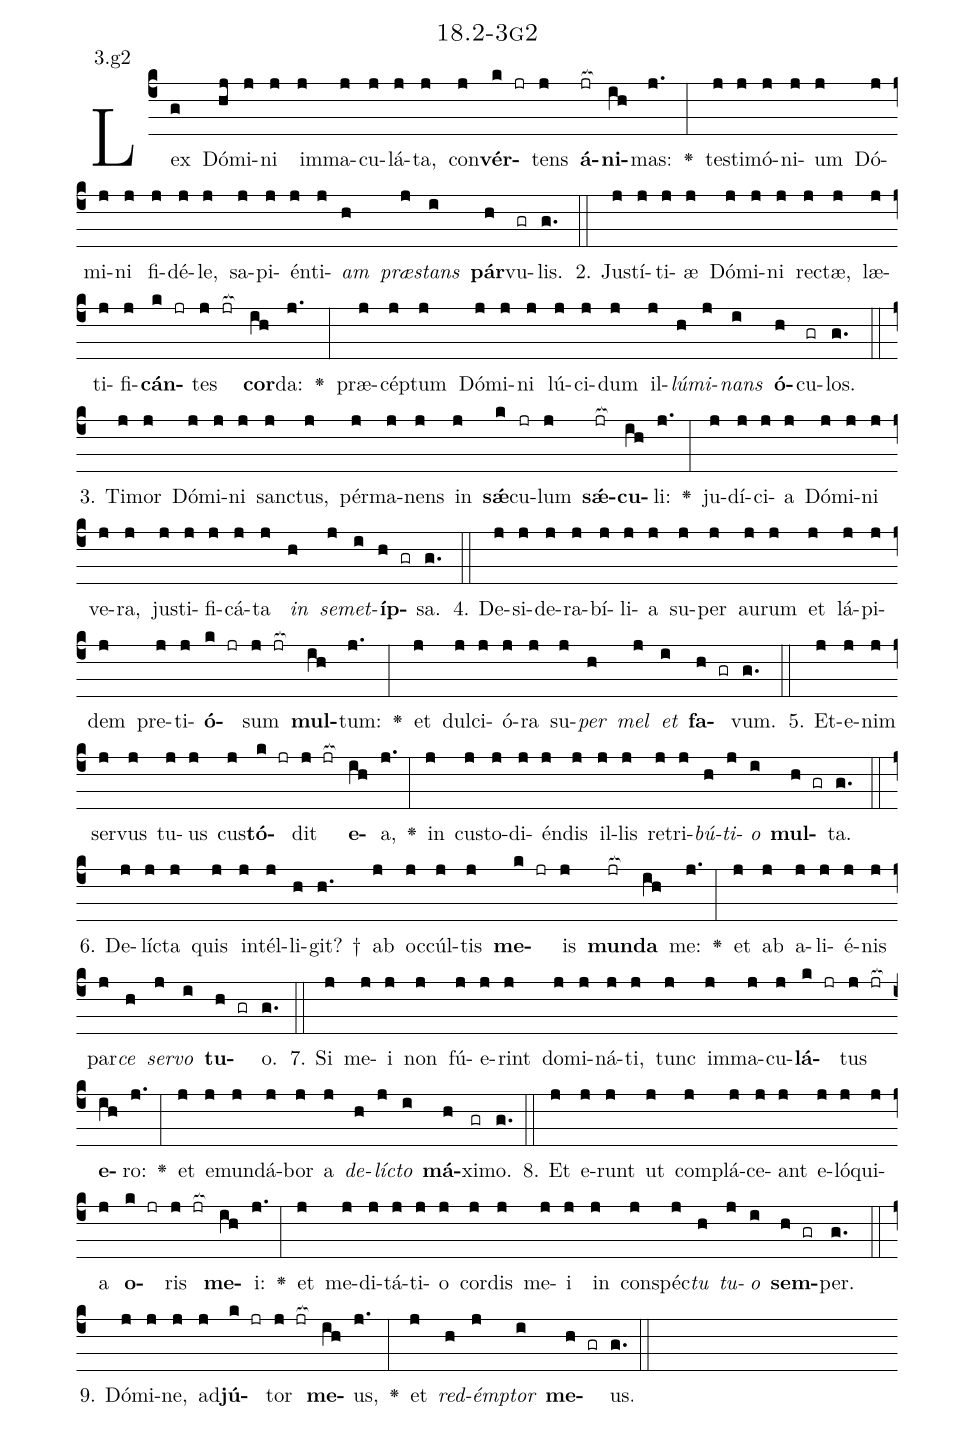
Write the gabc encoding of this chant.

name: 18.2-3g2;
annotation: 3.g2;
%%
(c4)Lex(g) Dó(hj)mi(j)ni(j) im(j)ma(j)cu(j)lá(j)ta,(j) con(j)<b>vér</b>(k jr)tens(j) <b>á</b>(jr[ocb:1{])<b>ni</b>(ih[ocb:0}])mas:(j.) <v>\greheightstar</v>(:) tes(j)ti(j)mó(j)ni(j)um(j) Dó(j)mi(j)ni(j) fi(j)dé(j)le,(j) sa(j)pi(j)én(j)ti(j)<i>am</i>(h) <i>præ</i>(j)<i>stans</i>(i) <b>pár</b>(h)vu(gr)lis.(g.) (::)
2. Jus(j)tí(j)ti(j)æ(j) Dó(j)mi(j)ni(j) rec(j)tæ,(j) læ(j)ti(j)fi(j)<b>cán</b>(k jr)tes(j jr[ocb:1{]) <b>cor</b>(ih[ocb:0}])da:(j.) <v>\greheightstar</v>(:) præ(j)cép(j)tum(j) Dó(j)mi(j)ni(j) lú(j)ci(j)dum(j) il(j)<i>lú</i>(h)<i>mi</i>(j)<i>nans</i>(i) <b>ó</b>(h)cu(gr)los.(g.) (::)
3. Ti(j)mor(j) Dó(j)mi(j)ni(j) sanc(j)tus,(j) pér(j)ma(j)nens(j) in(j) <b>sǽ</b>(k)cu(jr)lum(j) <b>sǽ</b>(jr[ocb:1{])<b>cu</b>(ih[ocb:0}])li:(j.) <v>\greheightstar</v>(:) ju(j)dí(j)ci(j)a(j) Dó(j)mi(j)ni(j) ve(j)ra,(j) jus(j)ti(j)fi(j)cá(j)ta(j) <i>in</i>(h) <i>se</i>(j)<i>met</i>(i)<b>íp</b>(h gr)sa.(g.) (::)
4. De(j)si(j)de(j)ra(j)bí(j)li(j)a(j) su(j)per(j) au(j)rum(j) et(j) lá(j)pi(j)dem(j) pre(j)ti(j)<b>ó</b>(k jr)sum(j jr[ocb:1{]) <b>mul</b>(ih[ocb:0}])tum:(j.) <v>\greheightstar</v>(:) et(j) dul(j)ci(j)ó(j)ra(j) su(j)<i>per</i>(h) <i>mel</i>(j) <i>et</i>(i) <b>fa</b>(h gr)vum.(g.) (::)
5. Et(j)e(j)nim(j) ser(j)vus(j) tu(j)us(j) cus(j)<b>tó</b>(k jr)dit(j jr[ocb:1{]) <b>e</b>(ih[ocb:0}])a,(j.) <v>\greheightstar</v>(:) in(j) cus(j)to(j)di(j)én(j)dis(j) il(j)lis(j) re(j)tri(j)<i>bú</i>(h)<i>ti</i>(j)<i>o</i>(i) <b>mul</b>(h gr)ta.(g.) (::)
6. De(j)líc(j)ta(j) quis(j) in(j)tél(j)li(h)git? †(h.) ab(j) oc(j)cúl(j)tis(j) <b>me</b>(k jr)is(j) <b>mun</b>(jr[ocb:1{])<b>da</b>(ih[ocb:0}]) me:(j.) <v>\greheightstar</v>(:) et(j) ab(j) a(j)li(j)é(j)nis(j) par(j)<i>ce</i>(h) <i>ser</i>(j)<i>vo</i>(i) <b>tu</b>(h gr)o.(g.) (::)
7. Si(j) me(j)i(j) non(j) fú(j)e(j)rint(j) do(j)mi(j)ná(j)ti,(j) tunc(j) im(j)ma(j)cu(j)<b>lá</b>(k jr)tus(j jr[ocb:1{]) <b>e</b>(ih[ocb:0}])ro:(j.) <v>\greheightstar</v>(:) et(j) e(j)mun(j)dá(j)bor(j) a(j) <i>de</i>(h)<i>líc</i>(j)<i>to</i>(i) <b>má</b>(h)xi(gr)mo.(g.) (::)
8. Et(j) e(j)runt(j) ut(j) com(j)plá(j)ce(j)ant(j) e(j)ló(j)qui(j)a(j) <b>o</b>(k jr)ris(j jr[ocb:1{]) <b>me</b>(ih[ocb:0}])i:(j.) <v>\greheightstar</v>(:) et(j) me(j)di(j)tá(j)ti(j)o(j) cor(j)dis(j) me(j)i(j) in(j) con(j)spéc(j)<i>tu</i>(h) <i>tu</i>(j)<i>o</i>(i) <b>sem</b>(h gr)per.(g.) (::)
9. Dó(j)mi(j)ne,(j) ad(j)<b>jú</b>(k jr)tor(j jr[ocb:1{]) <b>me</b>(ih[ocb:0}])us,(j.) <v>\greheightstar</v>(:) et(j) <i>red</i>(h)<i>émp</i>(j)<i>tor</i>(i) <b>me</b>(h gr)us.(g.) (::)
